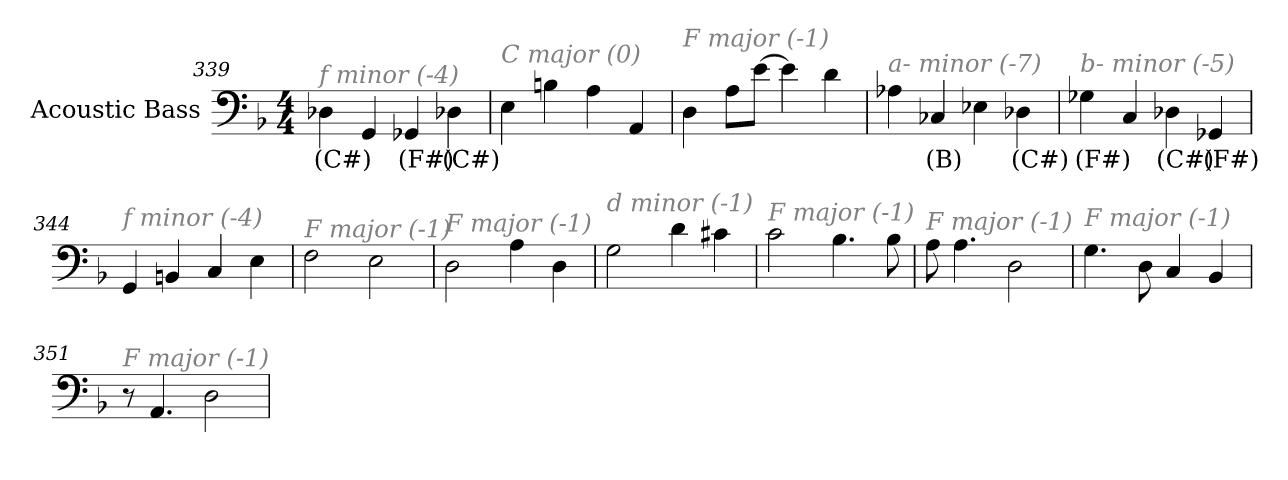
**kern	**text
*part1	*part1
*staff1	*staff1
*I"Acoustic Bass	*
*clefF4	*
*ITrd7c12	*
*k[b-]	*
*F:	*
*M4/4	*
=339	=339
!LO:TX:i:color=#808080:t=f minor (-4)	!
4DD-Xi	(C#)
4GGG	.
4GGG-Xi	(F#)
4DD-Xi	(C#)
=340	=340
!LO:TX:i:color=#808080:t=C major (0)	!
4EE	.
4BBn	.
4AA	.
4AAA	.
=341	=341
!LO:TX:i:color=#808080:t=F major (-1)	!
4DD	.
8AAL	.
[8EJ	.
4E]	.
4D	.
=342	=342
!LO:TX:i:color=#808080:t=a- minor (-7)	!
4AA-X	.
4CC-Xi	(B)
4EE-X	.
4DD-Xi	(C#)
=343	=343
!LO:TX:i:color=#808080:t=b- minor (-5)	!
4GG-Xi	(F#)
4CC	.
4DD-Xi	(C#)
4GGG-Xi	(F#)
=344	=344
!LO:TX:i:color=#808080:t=f minor (-4)	!
4GGG	.
4BBBn	.
4CC	.
4EE	.
=345	=345
!LO:TX:i:color=#808080:t=F major (-1)	!
2FF	.
2EE	.
=346	=346
!LO:TX:i:color=#808080:t=F major (-1)	!
2DD	.
4AA	.
4DD	.
=347	=347
!LO:TX:i:color=#808080:t=d minor (-1)	!
2GG	.
4D	.
4C#X	.
=348	=348
!LO:TX:i:color=#808080:t=F major (-1)	!
2C	.
4.BB-	.
8BB-	.
=349	=349
!LO:TX:i:color=#808080:t=F major (-1)	!
8AA	.
4.AA	.
2DD	.
=350	=350
!LO:TX:i:color=#808080:t=F major (-1)	!
4.GG	.
8DD	.
4CC	.
4BBB-	.
=351	=351
!LO:TX:i:color=#808080:t=F major (-1)	!
8r	.
4.AAA	.
2DD	.
=	=
*-	*-
